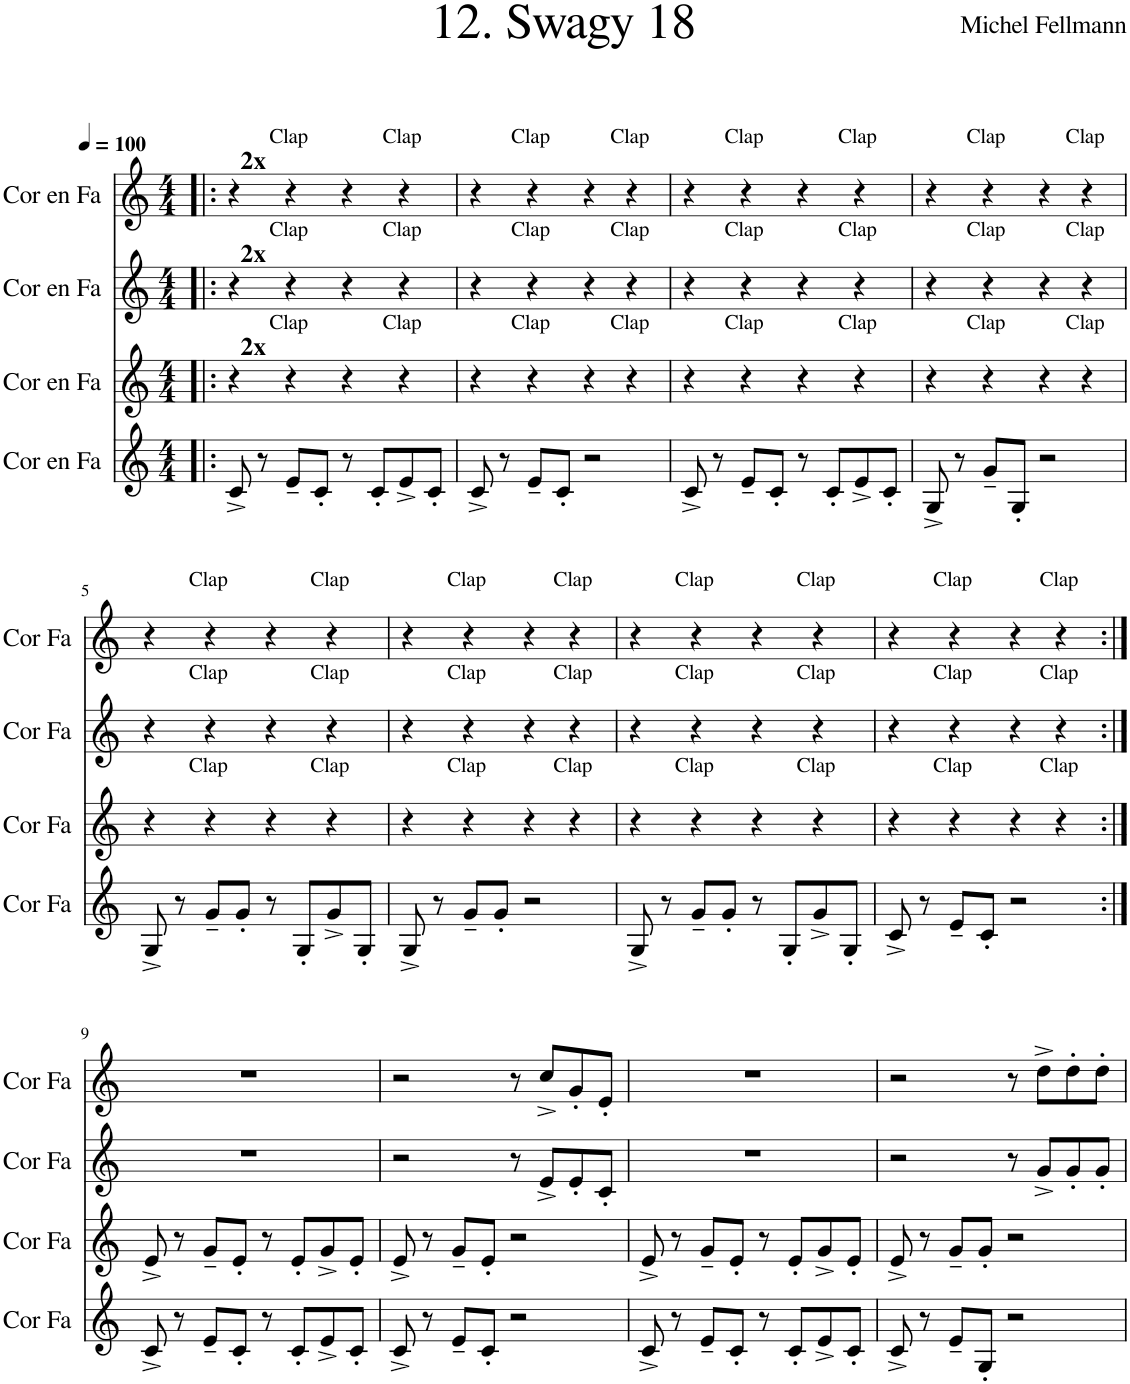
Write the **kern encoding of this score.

**kern	**kern	**kern	**kern
*part4	*part3	*part2	*part1
*staff4	*staff3	*staff2	*staff1
*I"Cor en Fa	*I"Cor en Fa	*I"Cor en Fa	*I"Cor en Fa
*I'Cor Fa	*I'Cor Fa	*I'Cor Fa	*I'Cor Fa
*clefG2	*clefG2	*clefG2	*clefG2
*Trd4c7	*Trd4c7	*Trd4c7	*Trd4c7
*k[]	*k[]	*k[]	*k[]
*M4/4	*M4/4	*M4/4	*M4/4
*MM100	*MM100	*MM100	*MM100
=1!|:	=1!|:	=1!|:	=1!|:
!	!	!	!LO:TX:a:B:t=2x
!	!	!LO:TX:a:B:t=2x	!
!	!LO:TX:a:B:t=2x	!	!
8c^/	4r	4r	4r
8r	.	.	.
!	!	!	!LO:TX:a:t=Clap
!	!	!LO:TX:a:t=Clap	!
!	!LO:TX:a:t=Clap	!	!
8e~/L	4r	4r	4r
8c'/J	.	.	.
8r	4r	4r	4r
8c'/L	.	.	.
!	!	!	!LO:TX:a:t=Clap
!	!	!LO:TX:a:t=Clap	!
!	!LO:TX:a:t=Clap	!	!
8e^/	4r	4r	4r
8c'/J	.	.	.
=2	=2	=2	=2
8c^/	4r	4r	4r
8r	.	.	.
!	!	!	!LO:TX:a:t=Clap
!	!	!LO:TX:a:t=Clap	!
!	!LO:TX:a:t=Clap	!	!
8e~/L	4r	4r	4r
8c'/J	.	.	.
2r	4r	4r	4r
!	!	!	!LO:TX:a:t=Clap
!	!	!LO:TX:a:t=Clap	!
!	!LO:TX:a:t=Clap	!	!
.	4r	4r	4r
=3	=3	=3	=3
8c^/	4r	4r	4r
8r	.	.	.
!	!	!	!LO:TX:a:t=Clap
!	!	!LO:TX:a:t=Clap	!
!	!LO:TX:a:t=Clap	!	!
8e~/L	4r	4r	4r
8c'/J	.	.	.
8r	4r	4r	4r
8c'/L	.	.	.
!	!	!	!LO:TX:a:t=Clap
!	!	!LO:TX:a:t=Clap	!
!	!LO:TX:a:t=Clap	!	!
8e^/	4r	4r	4r
8c'/J	.	.	.
=4	=4	=4	=4
8G^/	4r	4r	4r
8r	.	.	.
!	!	!	!LO:TX:a:t=Clap
!	!	!LO:TX:a:t=Clap	!
!	!LO:TX:a:t=Clap	!	!
8g~/L	4r	4r	4r
8G'/J	.	.	.
2r	4r	4r	4r
!	!	!	!LO:TX:a:t=Clap
!	!	!LO:TX:a:t=Clap	!
!	!LO:TX:a:t=Clap	!	!
.	4r	4r	4r
!!LO:LB:g=z
=5	=5	=5	=5
8G^/	4r	4r	4r
8r	.	.	.
!	!	!	!LO:TX:a:t=Clap
!	!	!LO:TX:a:t=Clap	!
!	!LO:TX:a:t=Clap	!	!
8g~/L	4r	4r	4r
8g'/J	.	.	.
8r	4r	4r	4r
8G'/L	.	.	.
!	!	!	!LO:TX:a:t=Clap
!	!	!LO:TX:a:t=Clap	!
!	!LO:TX:a:t=Clap	!	!
8g^/	4r	4r	4r
8G'/J	.	.	.
=6	=6	=6	=6
8G^/	4r	4r	4r
8r	.	.	.
!	!	!	!LO:TX:a:t=Clap
!	!	!LO:TX:a:t=Clap	!
!	!LO:TX:a:t=Clap	!	!
8g~/L	4r	4r	4r
8g'/J	.	.	.
2r	4r	4r	4r
!	!	!	!LO:TX:a:t=Clap
!	!	!LO:TX:a:t=Clap	!
!	!LO:TX:a:t=Clap	!	!
.	4r	4r	4r
=7	=7	=7	=7
8G^/	4r	4r	4r
8r	.	.	.
!	!	!	!LO:TX:a:t=Clap
!	!	!LO:TX:a:t=Clap	!
!	!LO:TX:a:t=Clap	!	!
8g~/L	4r	4r	4r
8g'/J	.	.	.
8r	4r	4r	4r
8G'/L	.	.	.
!	!	!	!LO:TX:a:t=Clap
!	!	!LO:TX:a:t=Clap	!
!	!LO:TX:a:t=Clap	!	!
8g^/	4r	4r	4r
8G'/J	.	.	.
=8	=8	=8	=8
8c^/	4r	4r	4r
8r	.	.	.
!	!	!	!LO:TX:a:t=Clap
!	!	!LO:TX:a:t=Clap	!
!	!LO:TX:a:t=Clap	!	!
8e~/L	4r	4r	4r
8c'/J	.	.	.
2r	4r	4r	4r
!	!	!	!LO:TX:a:t=Clap
!	!	!LO:TX:a:t=Clap	!
!	!LO:TX:a:t=Clap	!	!
.	4r	4r	4r
!!LO:LB:g=z
=9:|!	=9:|!	=9:|!	=9:|!
8c^/	8e^/	1r	1r
8r	8r	.	.
8e~/L	8g~/L	.	.
8c'/J	8e'/J	.	.
8r	8r	.	.
8c'/L	8e'/L	.	.
8e^/	8g^/	.	.
8c'/J	8e'/J	.	.
=10	=10	=10	=10
8c^/	8e^/	2r	2r
8r	8r	.	.
8e~/L	8g~/L	.	.
8c'/J	8e'/J	.	.
2r	2r	8r	8r
.	.	8e^/L	8cc^/L
.	.	8e'/	8g'/
.	.	8c'/J	8e'/J
=11	=11	=11	=11
8c^/	8e^/	1r	1r
8r	8r	.	.
8e~/L	8g~/L	.	.
8c'/J	8e'/J	.	.
8r	8r	.	.
8c'/L	8e'/L	.	.
8e^/	8g^/	.	.
8c'/J	8e'/J	.	.
=12	=12	=12	=12
8c^/	8e^/	2r	2r
8r	8r	.	.
8e~/L	8g~/L	.	.
8G'/J	8g'/J	.	.
2r	2r	8r	8r
.	.	8g^/L	8dd^\L
.	.	8g'/	8dd'\
.	.	8g'/J	8dd'\J
=	=	=	=
*-	*-	*-	*-
